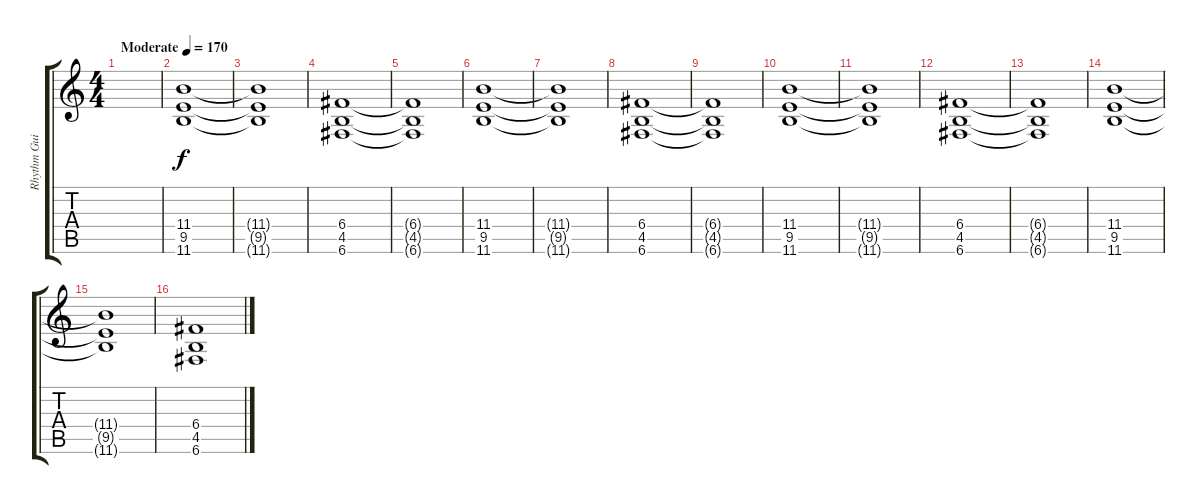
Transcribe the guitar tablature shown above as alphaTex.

\track ("Rhythm Guitar" "Rhythm Gui") {instrument distortionguitar}
\staff {score tabs}
\tuning (D4 A3 F3 C3 G2 C2) {hide}
\ts (4 4)
\tempo (170 "Moderate")
\clef g2
\ks c
|
(11.4 9.5 11.6).1 |
(11.4{t} 9.5{t} 11.6{t}).1 |
(6.4 4.5 6.6).1 |
(6.4{t} 4.5{t} 6.6{t}).1 |
(11.4 9.5 11.6).1 |
(11.4{t} 9.5{t} 11.6{t}).1 |
(6.4 4.5 6.6).1 |
(6.4{t} 4.5{t} 6.6{t}).1 |
(11.4 9.5 11.6).1 |
(11.4{t} 9.5{t} 11.6{t}).1 |
(6.4 4.5 6.6).1 |
(6.4{t} 4.5{t} 6.6{t}).1 |
(11.4 9.5 11.6).1 |
(11.4{t} 9.5{t} 11.6{t}).1 |
(6.4 4.5 6.6).1
